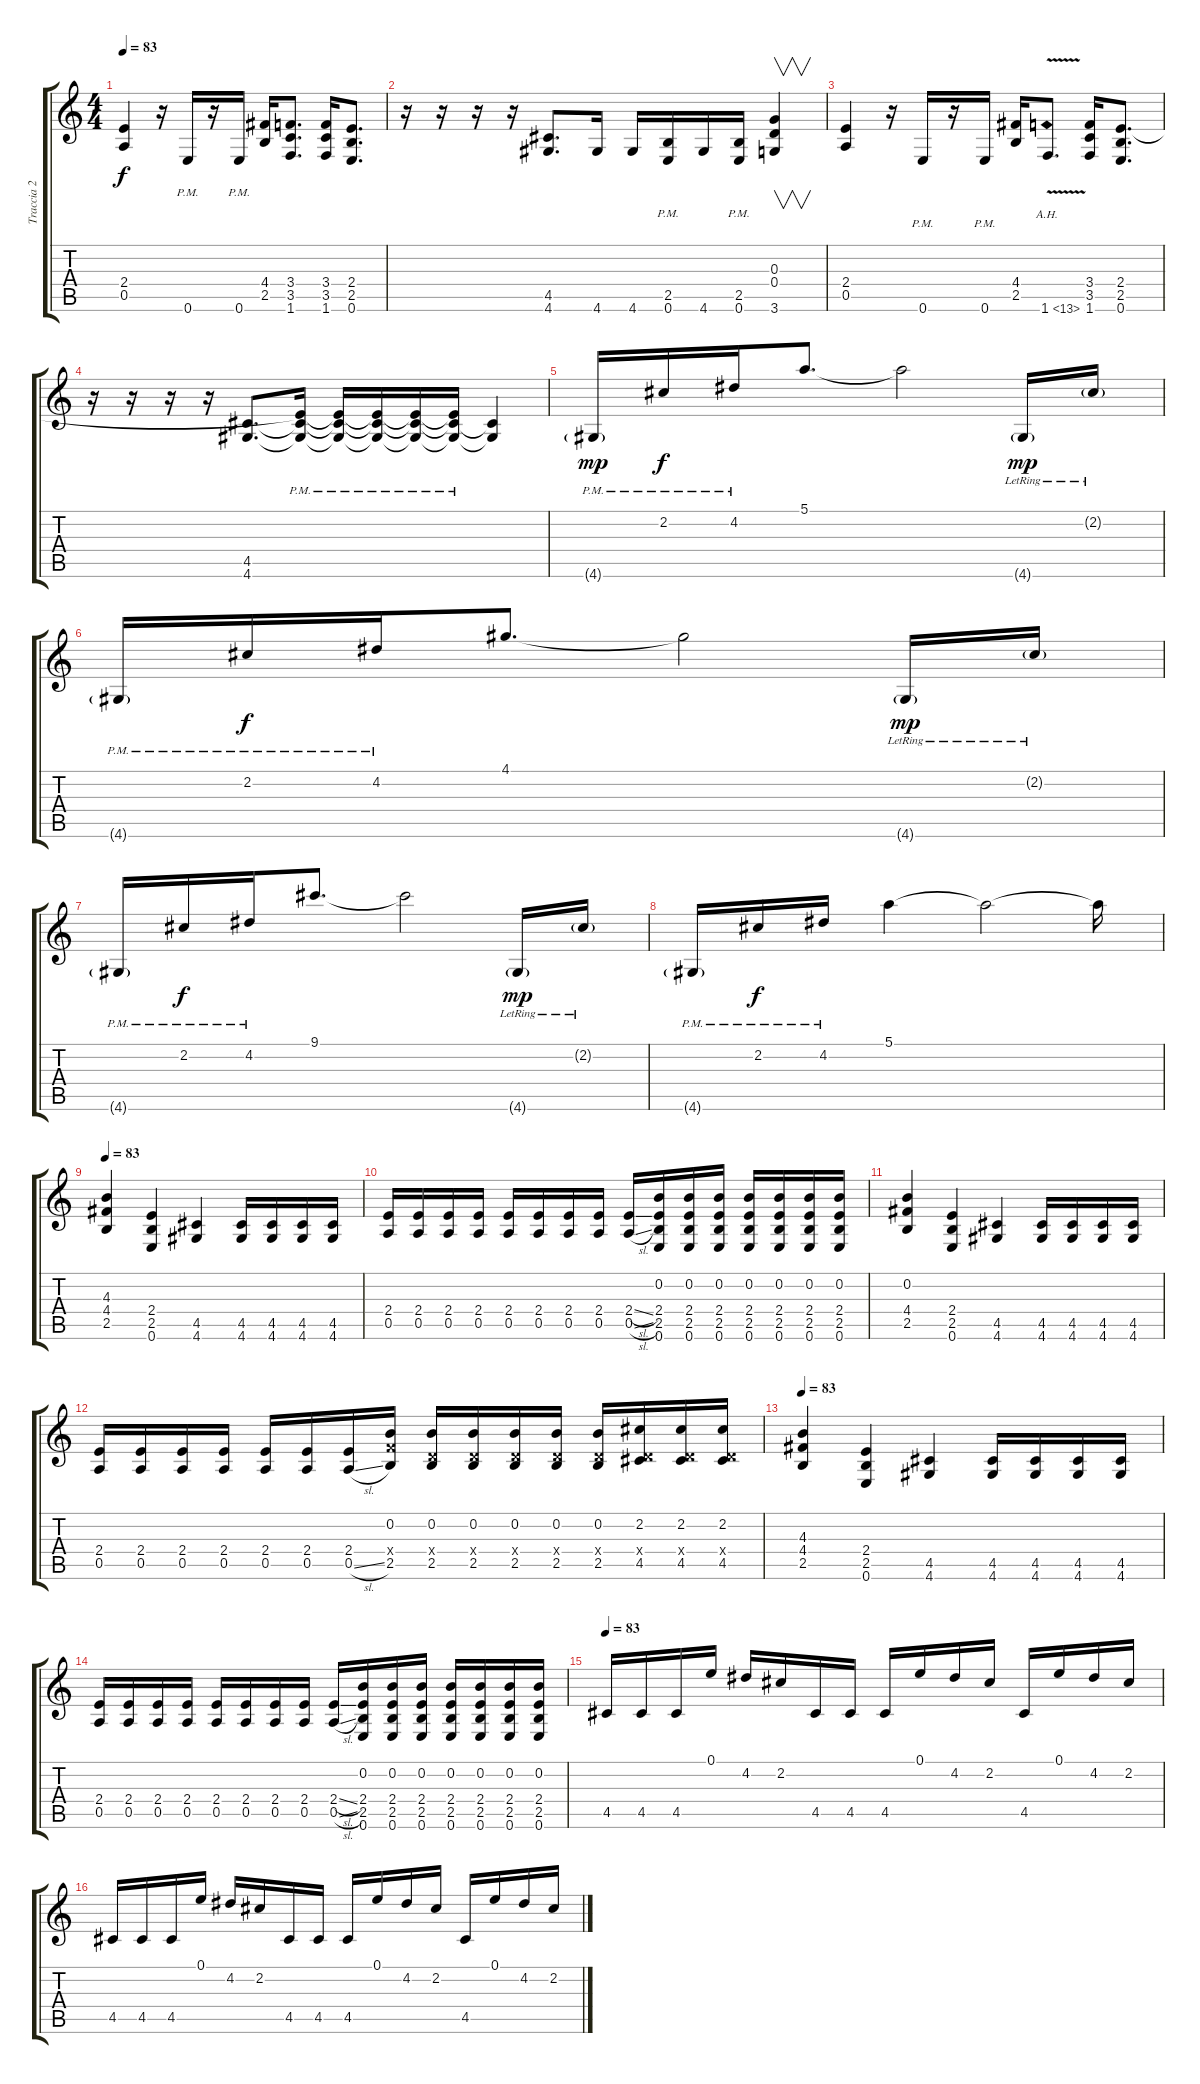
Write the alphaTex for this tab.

\track ("Traccia 2" "Traccia 2") {instrument distortionguitar}
\staff {score tabs}
\tuning (E4 B3 G3 D3 A2 E2) {hide}
\ts (4 4)
\tempo 83
\clef g2
\ks c
(2.4 0.5).4{dy f} r.16 0.6{pm}.16 r.16 0.6{pm}.16 (4.4 2.5).16 (3.4 3.5 1.6).8{d} (3.4 3.5 1.6).16 (2.4 2.5 0.6).8{d} |
r.16 r.16 r.16 r.16 (4.5 4.6).8{d} 4.6.16 4.6.16 (2.5 0.6{pm}).16 4.6.16 (2.5 0.6{pm}).16 (0.3 0.4 3.6).4{v} |
(2.4 0.5).4 r.16 0.6{pm}.16 r.16 0.6{pm}.16 (4.4 2.5).16 1.6{ah 12 v}.8{d} (3.4 3.5 1.6).16 (2.4 2.5 0.6).8{d} |
r.16 r.16 r.16 r.16 (4.5 4.6).8{d} (2.4{t} 4.5{pm t} 4.6{pm t}).16 (2.4{t} 4.5{pm t} 4.6{pm t}).16 (2.4{t} 4.5{pm t} 4.6{pm t}).16 (2.4{t} 4.5{pm t} 4.6{pm t}).16 (2.4{t} 4.5{pm t} 4.6{pm t}).16 (4.5{t} 4.6{t}).4 |
4.6{g pm}.16{dy mp} 2.2{pm}.16{dy f} 4.2{pm}.16 5.1.8{d} 5.1{t}.2 4.6{g lr}.16{dy mp} 2.2{g lr}.16 |
4.6{g pm}.16 2.2{pm}.16{dy f} 4.2{pm}.16 4.1.8{d} 4.1{t}.2 4.6{g lr}.16{dy mp} 2.2{g lr}.16 |
4.6{g pm}.16 2.2{pm}.16{dy f} 4.2{pm}.16 9.1.8{d} 9.1{t}.2 4.6{g lr}.16{dy mp} 2.2{g lr}.16 |
4.6{g pm}.16 2.2{pm}.16{dy f} 4.2{pm}.16 5.1.4 5.1{t}.2 5.1{t}.16 |
\tempo 83
(4.3 4.4 2.5).4{instrument distortionguitar} (2.4 2.5 0.6).4 (4.5 4.6).4 (4.5 4.6).16 (4.5 4.6).16 (4.5 4.6).16 (4.5 4.6).16 |
(2.4 0.5).16 (2.4 0.5).16 (2.4 0.5).16 (2.4 0.5).16 (2.4 0.5).16 (2.4 0.5).16 (2.4 0.5).16 (2.4 0.5).16 (2.4{sl} 0.5{sl}).16 (0.2 2.4 2.5 0.6).16 (0.2 2.4 2.5 0.6).16 (0.2 2.4 2.5 0.6).16 (0.2 2.4 2.5 0.6).16 (0.2 2.4 2.5 0.6).16 (0.2 2.4 2.5 0.6).16 (0.2 2.4 2.5 0.6).16 |
(0.2 4.4 2.5).4 (2.4 2.5 0.6).4 (4.5 4.6).4 (4.5 4.6).16 (4.5 4.6).16 (4.5 4.6).16 (4.5 4.6).16 |
(2.4 0.5).16 (2.4 0.5).16 (2.4 0.5).16 (2.4 0.5).16 (2.4 0.5).16 (2.4 0.5).16 (2.4 0.5{sl}).16 (0.2 3.4{x} 2.5).16 (0.2 0.4{x} 2.5).16 (0.2 0.4{x} 2.5).16 (0.2 0.4{x} 2.5).16 (0.2 0.4{x} 2.5).16 (0.2 0.4{x} 2.5).16 (2.2 0.4{x} 4.5).16 (2.2 0.4{x} 4.5).16 (2.2 0.4{x} 4.5).16 |
\tempo 83
(4.3 4.4 2.5).4{instrument distortionguitar} (2.4 2.5 0.6).4 (4.5 4.6).4 (4.5 4.6).16 (4.5 4.6).16 (4.5 4.6).16 (4.5 4.6).16 |
(2.4 0.5).16 (2.4 0.5).16 (2.4 0.5).16 (2.4 0.5).16 (2.4 0.5).16 (2.4 0.5).16 (2.4 0.5).16 (2.4 0.5).16 (2.4{sl} 0.5{sl}).16 (0.2 2.4 2.5 0.6).16 (0.2 2.4 2.5 0.6).16 (0.2 2.4 2.5 0.6).16 (0.2 2.4 2.5 0.6).16 (0.2 2.4 2.5 0.6).16 (0.2 2.4 2.5 0.6).16 (0.2 2.4 2.5 0.6).16 |
\tempo 83
4.5.16 4.5.16 4.5.16 0.1.16 4.2.16 2.2.16 4.5.16 4.5.16 4.5.16 0.1.16 4.2.16 2.2.16 4.5.16 0.1.16 4.2.16 2.2.16 |
4.5.16 4.5.16 4.5.16 0.1.16 4.2.16 2.2.16 4.5.16 4.5.16 4.5.16 0.1.16 4.2.16 2.2.16 4.5.16 0.1.16 4.2.16 2.2.16
